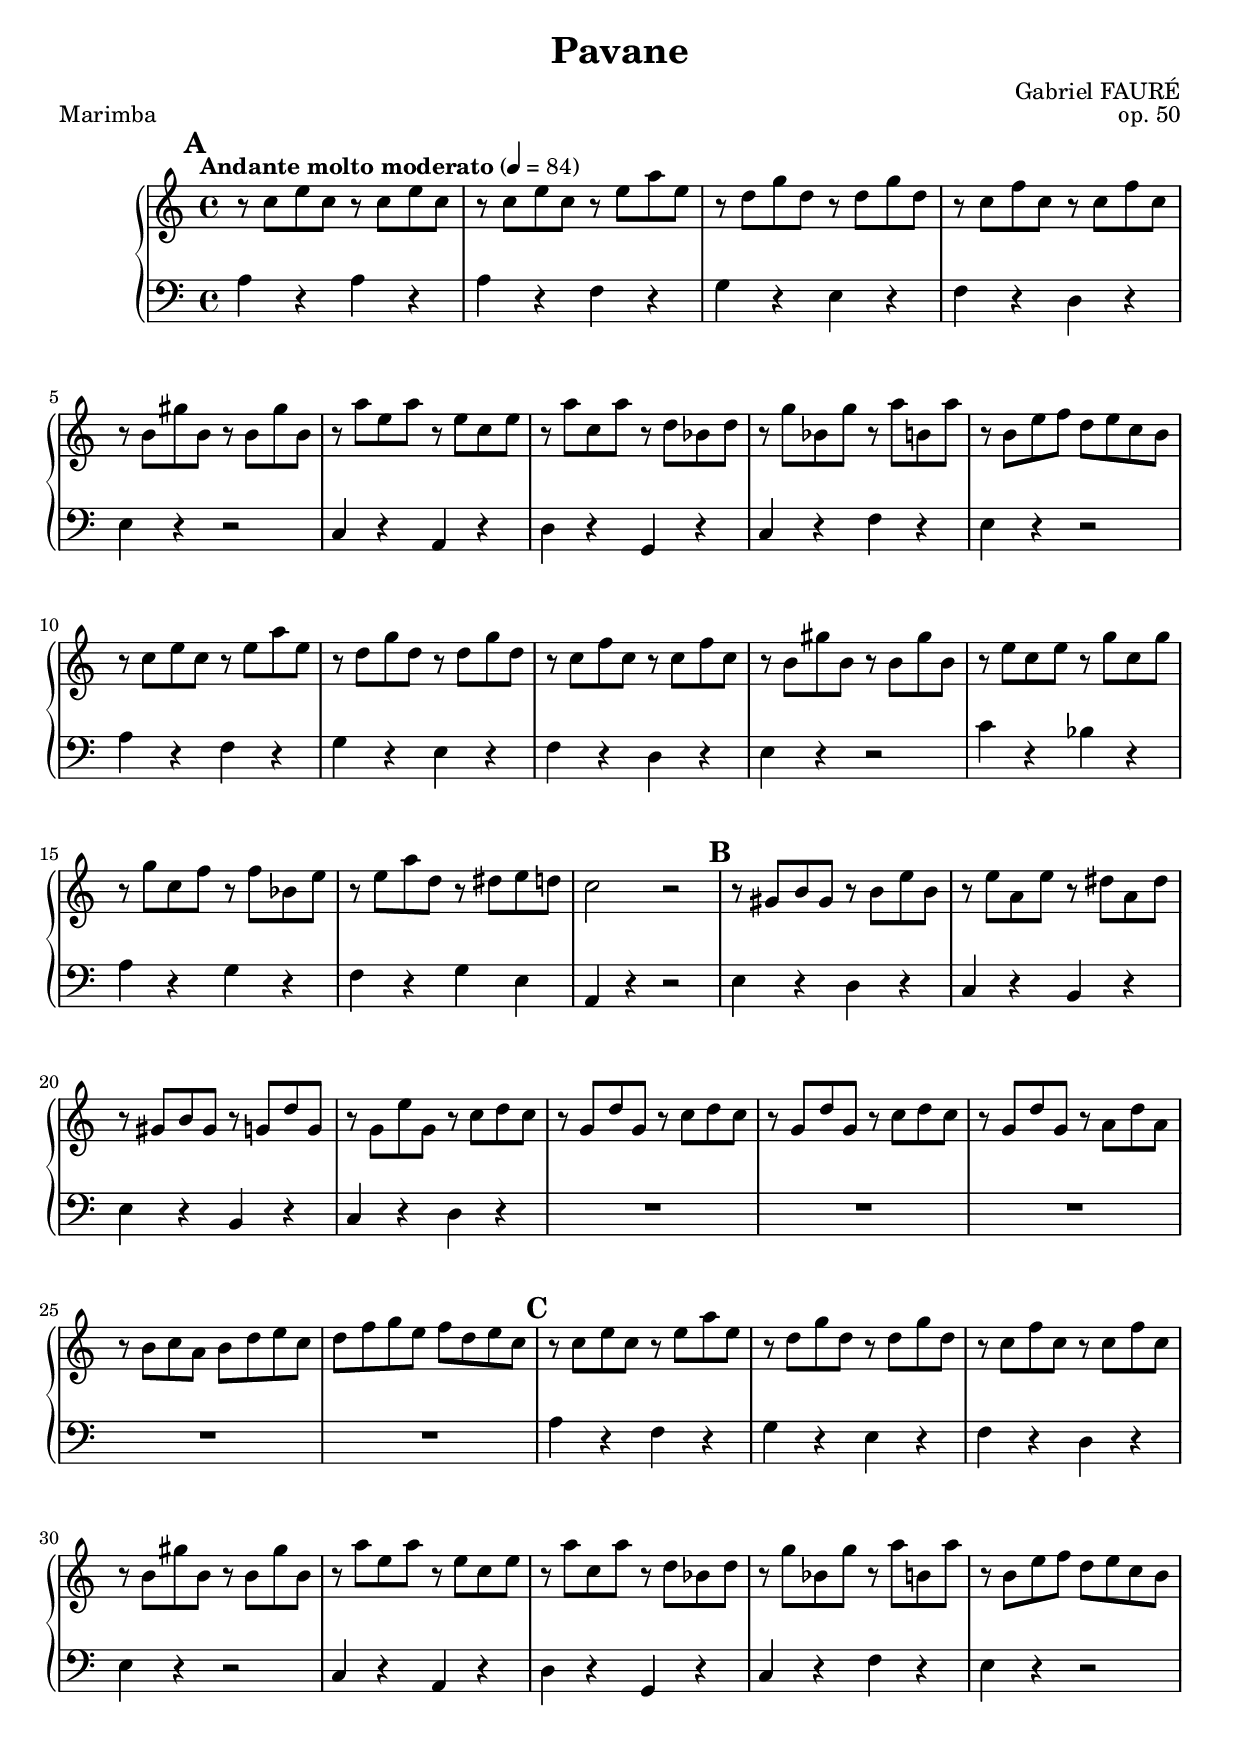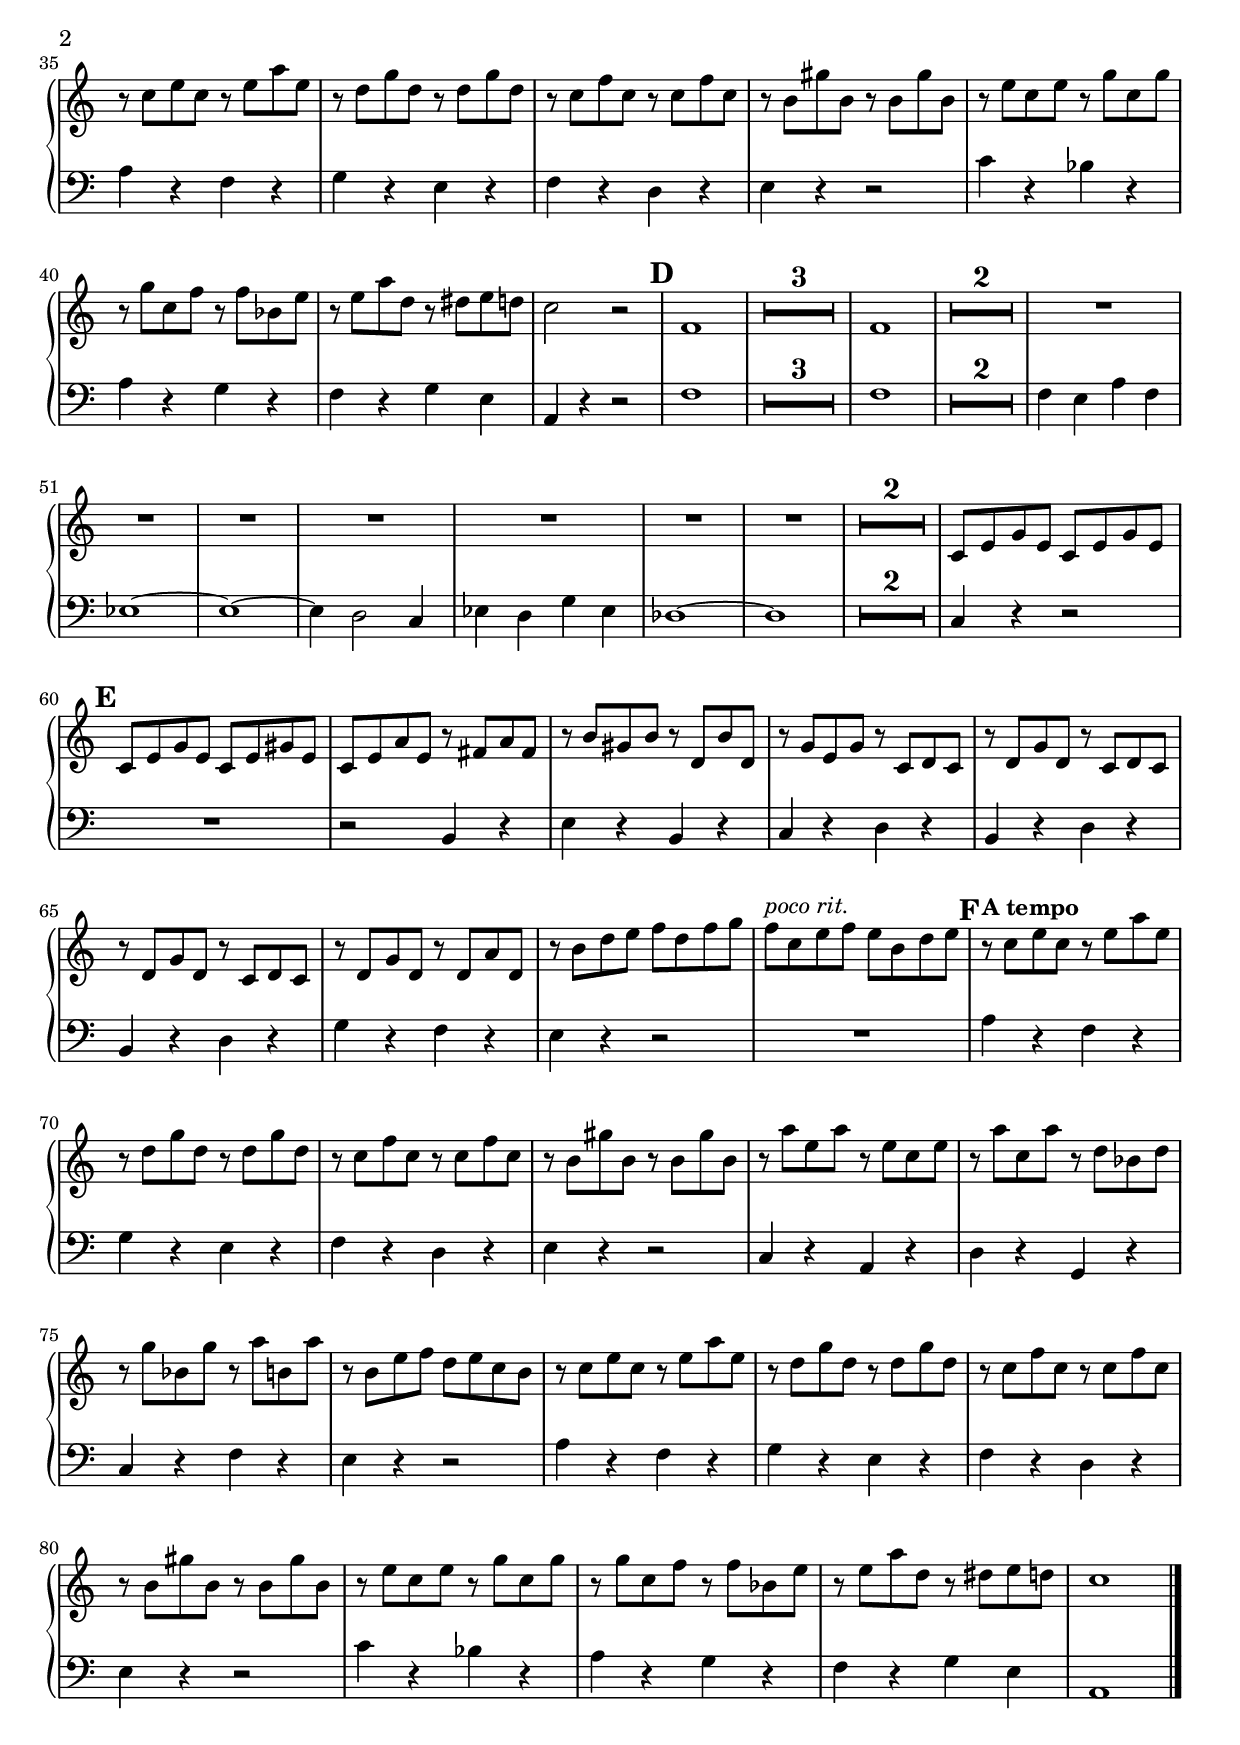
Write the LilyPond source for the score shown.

% Created on Wed Oct 21 20:51:23 CEST 2009
\version "2.13.3"

\include "header.ly"
%#(set-global-staff-size 19)


    staffMarimbamd = {
	\set Staff.midiInstrument = "marimba"
    	    \relative c'' {
	\include "part_settings.ly"
    \clef "treble" \key a \minor \time 4/4 
        \mark \default
    \tempo "Andante molto moderato" 4=84 
    r8 c8 [ e8 c8 ] r8 c8 [ e8 c8
    ] | % 2
    r8 c8 [ e8 c8 ] r8 e8 [ a8 e8 ] | % 3
    r8 d8 [ g8 d8 ] r8 d8 [ g8 d8 ]    | % 4
    r8 c8 [ f8 c8 ] r8 c8 [ f8 c8 ] | % 5
    r8 b8 [ gis'8 b,8 ] r8 b8 [ gis'8 b,8 ] | % 6
    r8 a'8 [ e8 a8 ] r8 e8 [ c8 e8 ] | % 7
    r8 a8 [ c,8 a'8 ] r8 d,8 [ bes8 d8 ]    | % 8
    r8 g8 [ bes,8 g'8 ] r8 a8 [ b,8 a'8 ] | % 9
    r8 b,8 [ e8 f8 ] d8 [ e8 c8 b8 ] | \barNumberCheck #10
    r8 c8 [ e8 c8 ] r8 e8 [ a8 e8 ] | % 11
    r8 d8 [ g8 d8 ] r8 d8 [ g8 d8 ]    | % 12
    r8 c8 [ f8 c8 ] r8 c8 [ f8 c8 ] | % 13
    r8 b8 [ gis'8 b,8 ] r8 b8 [ gis'8 b,8 ] | % 14
    r8 e8 [ c8 e8 ] r8 g8 [ c,8 g'8 ] | % 15
    r8 g8 [ c,8 f8 ] r8 f8 [ bes,8 e8 ]    | % 16
    r8 e8 [ a8 d,8 ] r8 dis8 [ e8 d8 ] | % 17
    c2 r2 | % 18
    \mark \default
    r8 gis8 [ b8 gis8 ] r8 b8 [ e8 b8 ] | % 19
    r8 e8 [ a,8 e'8 ] r8 dis8 [ a8 dis8 ]    | \barNumberCheck
    #20
    r8 gis,8 [ b8 gis8 ] r8 g8 [ d'8 g,8 ] | % 21
    r8 g8 [ e'8 g,8 ] r8 c8 [ d8 c8 ] | % 22
    r8 g8 [ d'8 g,8 ] r8 c8 [ d8 c8 ]    | % 23
    r8 g8 [ d'8 g,8 ] r8 c8 [ d8 c8 ] | % 24
    r8 g8 [ d'8 g,8 ] r8 a8 [ d8 a8 ] | % 25
    r8 b8 [ c8 a8 ] b8 [ d8 e8 c8 ] | % 26
    d8 [ f8 g8 e8 ] f8 [ d8 e8 c8 ]    | % 27
    \mark \default
    r8 c8 [ e8 c8 ] r8 e8 [ a8 e8 ] | % 28
    r8 d8 [ g8 d8 ] r8 d8 [ g8 d8 ] | % 29
    r8 c8 [ f8 c8 ] r8 c8 [ f8 c8 ] | \barNumberCheck #30
    r8 b8 [ gis'8 b,8 ] r8 b8 [ gis'8 b,8 ]    | % 31
    r8 a'8 [ e8 a8 ] r8 e8 [ c8 e8 ] | % 32
    r8 a8 [ c,8 a'8 ] r8 d,8 [ bes8 d8 ] | % 33
    r8 g8 [ bes,8 g'8 ] r8 a8 [ b,8 a'8 ] | % 34
    r8 b,8 [ e8 f8 ] d8 [ e8 c8 b8 ]    | % 35
    r8 c8 [ e8 c8 ] r8 e8 [ a8 e8 ] | % 36
    r8 d8 [ g8 d8 ] r8 d8 [ g8 d8 ] | % 37
    r8 c8 [ f8 c8 ] r8 c8 [ f8 c8 ] | % 38
    r8 b8 [ gis'8 b,8 ] r8 b8 [ gis'8 b,8 ]    | % 39
    r8 e8 [ c8 e8 ] r8 g8 [ c,8 g'8 ] | \barNumberCheck #40
    r8 g8 [ c,8 f8 ] r8 f8 [ bes,8 e8 ] | % 41
    r8 e8 [ a8 d,8 ] r8 dis8 [ e8 d8 ] | % 42
    c2 r2    | % 43
    \mark \default
    f,1 | % 44
    R1*3    | % 47
    f1 | % 48
    R1*3    | % 51
    R1*3    | % 54
    R1*3    | % 57
    R1*2 | % 59
    c8 [ e8 g8 e8 ] c8 [ e8 g8 e8 ]    | \barNumberCheck #60
    \mark \default
    c8 [ e8 g8 e8 ] c8 [ e8 gis8 e8 ] | % 61
    c8 [ e8 a8 e8 ] r8 fis8 [ a8 fis8 ] | % 62
    r8 b8 [ gis8 b8 ] r8 d,8 [ b'8 d,8 ]    | % 63
    r8 g8 [ e8 g8 ] r8 c,8 [ d8 c8 ] | % 64
    r8 d8 [ g8 d8 ] r8 c8 [ d8 c8 ] | % 65
    r8 d8 [ g8 d8 ] r8 c8 [ d8 c8 ] | % 66
    r8 d8 [ g8 d8 ] r8 d8 [ a'8 d,8 ]    | % 67
    r8 b'8 [ d8 e8 ] f8 [ d8 f8 g8 ] | % 68
    \tempo \markup {\italic \medium "poco rit."} f8 [ c8 e8 f8 ] e8 [ b8 d8 e8 ] | % 69
    \mark \default
    \tempo "A tempo"r8 c8 [ e8 c8 ] r8 e8 [ a8 e8 ] | \barNumberCheck #70
    r8 d8 [ g8 d8 ] r8 d8 [ g8 d8 ]    | % 71
    r8 c8 [ f8 c8 ] r8 c8 [ f8 c8 ] | % 72
    r8 b8 [ gis'8 b,8 ] r8 b8 [ gis'8 b,8 ] | % 73
    r8 a'8 [ e8 a8 ] r8 e8 [ c8 e8 ] | % 74
    r8 a8 [ c,8 a'8 ] r8 d,8 [ bes8 d8 ]    | % 75
    r8 g8 [ bes,8 g'8 ] r8 a8 [ b,8 a'8 ] | % 76
    r8 b,8 [ e8 f8 ] d8 [ e8 c8 b8 ] | % 77
    r8 c8 [ e8 c8 ] r8 e8 [ a8 e8 ] | % 78
    r8 d8 [ g8 d8 ] r8 d8 [ g8 d8 ]    | % 79
    r8 c8 [ f8 c8 ] r8 c8 [ f8 c8 ] | \barNumberCheck #80
    r8 b8 [ gis'8 b,8 ] r8 b8 [ gis'8 b,8 ] | % 81
    r8 e8 [ c8 e8 ] r8 g8 [ c,8 g'8 ] | % 82
    r8 g8 [ c,8 f8 ] r8 f8 [ bes,8 e8 ]    | % 83
    r8 e8 [ a8 d,8 ] r8 dis8 [ e8 d8 ] | % 84
    c1 \bar "|."
    }
    }

    staffMarimbamg = {
	\set Staff.midiInstrument = "marimba"
	\relative a {
	\include "part_settings.ly"
    \clef "bass" \key a \minor \time 4/4 
        \mark \default
    \tempo "Andante molto moderato" 4=84 

    a4 r4 a4 r4 | % 2
    a4 r4 f4 r4 | % 3
    g4 r4 e4 r4    | % 4
    f4 r4 d4 r4 | % 5
    e4 r4 r2 | % 6
    c4 r4 a4 r4 | % 7
    d4 r4 g,4 r4    | % 8
    c4 r4 f4 r4 | % 9
    e4 r4 r2 | \barNumberCheck #10
    a4 r4 f4 r4 | % 11
    g4 r4 e4 r4    | % 12
    f4 r4 d4 r4 | % 13
    e4 r4 r2 | % 14
    c'4 r4 bes4 r4 | % 15
    a4 r4 g4 r4    | % 16
    f4 r4 g4 e4 | % 17
    a,4 r4 r2 | % 18
    \mark \default
    e'4 r4 d4 r4 | % 19
    c4 r4 b4 r4    | \barNumberCheck #20
    e4 r4 b4 r4 | % 21
    c4 r4 d4 r4 | % 22
    R1    | % 23
    R1*4    | % 27
    \mark \default
    a'4 r4 f4 r4 | % 28
    g4 r4 e4 r4 | % 29
    f4 r4 d4 r4 | \barNumberCheck #30
    e4 r4 r2    | % 31
    c4 r4 a4 r4 | % 32
    d4 r4 g,4 r4 | % 33
    c4 r4 f4 r4 | % 34
    e4 r4 r2    | % 35
    a4 r4 f4 r4 | % 36
    g4 r4 e4 r4 | % 37
    f4 r4 d4 r4 | % 38
    e4 r4 r2    | % 39
    c'4 r4 bes4 r4 | \barNumberCheck #40
    a4 r4 g4 r4 | % 41
    f4 r4 g4 e4 | % 42
    a,4 r4 r2    | % 43
    \mark \default
    f'1 | % 44
    R1*3    | % 47
    f1 | % 48
    R1*2 | \barNumberCheck #50
    f4 e4 a4 f4    | % 51
    es1 ~ | % 52
    es1 ~ | % 53
    es4 d2 c4    | % 54
    es4 d4 g4 es4 | % 55
    des1 ~ | % 56
    des1     | % 57
    R1*2 | % 59
    c4 r4 r2    | \barNumberCheck #60
    \mark \default
    R1 | % 61
    r2 b4 r4 | % 62
    e4 r4 b4 r4    | % 63
    c4 r4 d4 r4 | % 64
    b4 r4 d4 r4 | % 65
    b4 r4 d4 r4 | % 66
    g4 r4 f4 r4    | % 67
    e4 r4 r2 | % 68
    \tempo \markup {\italic \medium "poco rit."} R1 | % 69
    \mark \default
    \tempo "A tempo"a4 r4 f4 r4 | \barNumberCheck #70
    g4 r4 e4 r4    | % 71
    f4 r4 d4 r4 | % 72
    e4 r4 r2 | % 73
    c4 r4 a4 r4 | % 74
    d4 r4 g,4 r4    | % 75
    c4 r4 f4 r4 | % 76
    e4 r4 r2 | % 77
    a4 r4 f4 r4 | % 78
    g4 r4 e4 r4    | % 79
    f4 r4 d4 r4 | \barNumberCheck #80
    e4 r4 r2 | % 81
    c'4 r4 bes4 r4 | % 82
    a4 r4 g4 r4    | % 83
    f4 r4 g4 e4 | % 84
    a,1 \bar "|."
    }
    }



\book {
\paper {
#(set-paper-size "a4")	
ragged-last-bottom =##f
oddFooterMarkup = \markup {\fill-line {} }
}
\score { 
<< 
\new PianoStaff {
	\set PianoStaff.instrumentName = ""
	\set PianoStaff.shortInstrumentName = ""
<<
\new Staff \staffMarimbamd
\new Staff \staffMarimbamg
>>}
>>

\header {
piece = "Marimba" 
	}  
} 
}


